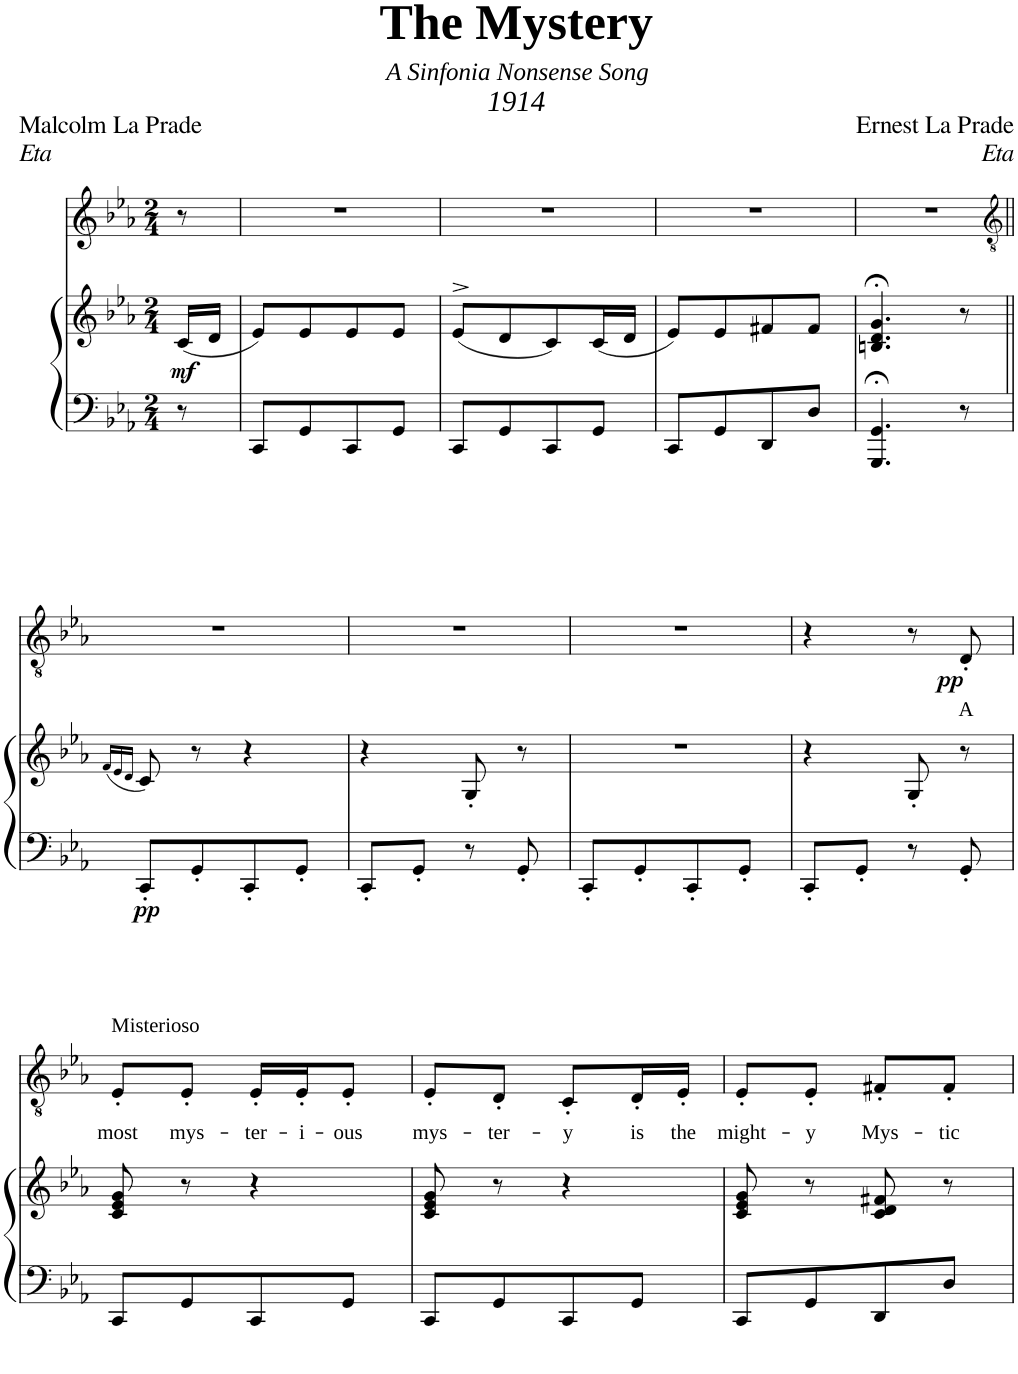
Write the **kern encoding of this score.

**kern	**kern	**dynam	**kern	**text	**dynam
*part2	*part2	*part2	*part1	*part1	*part1
*staff3	*staff2	*staff2/3	*staff1	*staff1	*staff1
*I"Piano	*	*	*I"Piano	*	*
*I'Pno	*	*	*I'Pno	*	*
*clefF4	*clefG2	*	*clefG2	*	*
*k[b-e-a-]	*k[b-e-a-]	*	*k[b-e-a-]	*	*
*M2/4	*M2/4	*	*M2/4	*	*
=1	=1	=1	=1	=1	=1
!	!	!LO:DY:b	!	!	!
8r	(16c/LL	mf	8r	.	.
.	16d/JJ	.	.	.	.
=2	=2	=2	=2	=2	=2
8CC/L	8e-/L)	.	2r	.	.
8GG/	8e-/	.	.	.	.
8CC/	8e-/	.	.	.	.
8GG/J	8e-/J	.	.	.	.
=3	=3	=3	=3	=3	=3
8CC/L	(8e-^>/L	.	2r	.	.
8GG/	8d/	.	.	.	.
8CC/	8c/)	.	.	.	.
8GG/J	(16c/L	.	.	.	.
.	16d/JJ	.	.	.	.
=4	=4	=4	=4	=4	=4
8CC/L	8e-/L)	.	2r	.	.
8GG/	8e-/	.	.	.	.
8DD/	8f#X/	.	.	.	.
8D/J	8f#/J	.	.	.	.
=5	=5	=5	=5	=5	=5
4.GGG/;< 4.GG/;<	4.Bn/;< 4.d/;< 4.g/;<	.	2r	.	.
8r	8r	.	.	.	.
!!LO:LB:g=z
=6||	=6||	=6||	=6||	=6||	=6||
.	(16qf/LL	.	.	.	.
.	16qe-/	.	.	.	.
.	16qd/JJ	.	.	.	.
*	*	*	*clefGv2	*	*
!	!	!LO:DY:b=2	!	!	!
8CC'/L	8c/)	pp	2r	.	.
8GG'/	8r	.	.	.	.
8CC'/	4r	.	.	.	.
8GG'/J	.	.	.	.	.
=7	=7	=7	=7	=7	=7
8CC'/L	4r	.	2r	.	.
8GG'/J	.	.	.	.	.
8r	8G'/	.	.	.	.
8GG'/	8r	.	.	.	.
=8	=8	=8	=8	=8	=8
8CC'/L	2r	.	2r	.	.
8GG'/	.	.	.	.	.
8CC'/	.	.	.	.	.
8GG'/J	.	.	.	.	.
=9	=9	=9	=9	=9	=9
8CC'/L	4r	.	4r	.	.
8GG'/J	.	.	.	.	.
8r	8G'/	.	8r	.	.
!	!	!	!	!LO:LY:b	!LO:DY:b
8GG'/	8r	.	8D'/	A	pp
!!LO:LB:g=z
=10	=10	=10	=10	=10	=10
!	!	!	!LO:TX:a:t=Misterioso	!	!
!	!	!	!	!LO:LY:b	!
8CC/L	8c/ 8e-/ 8g/	.	8E-'/L	most	.
!	!	!	!	!LO:LY:b	!
8GG/	8r	.	8E-'/J	mys-	.
!	!	!	!	!LO:LY:b	!
8CC/	4r	.	16E-'/LL	-ter-	.
!	!	!	!	!LO:LY:b	!
.	.	.	16E-'/J	-i-	.
!	!	!	!	!LO:LY:b	!
8GG/J	.	.	8E-'/J	-ous	.
=11	=11	=11	=11	=11	=11
!	!	!	!	!LO:LY:b	!
8CC/L	8c/ 8e-/ 8g/	.	8E-'/L	mys-	.
!	!	!	!	!LO:LY:b	!
8GG/	8r	.	8D'/J	-ter-	.
!	!	!	!	!LO:LY:b	!
8CC/	4r	.	8C'/L	-y	.
!	!	!	!	!LO:LY:b	!
8GG/J	.	.	16D'/L	is	.
!	!	!	!	!LO:LY:b	!
.	.	.	16E-'/JJ	the	.
=12	=12	=12	=12	=12	=12
!	!	!	!	!LO:LY:b	!
8CC/L	8c/ 8e-/ 8g/	.	8E-'/L	might-	.
!	!	!	!	!LO:LY:b	!
8GG/	8r	.	8E-'/J	-y	.
!	!	!	!	!LO:LY:b	!
8DD/	8c/ 8d/ 8f#X/	.	8F#X'/L	Mys-	.
!	!	!	!	!LO:LY:b	!
8D/J	8r	.	8F#'/J	-tic	.
=	=	=	=	=	=
*-	*-	*-	*-	*-	*-
